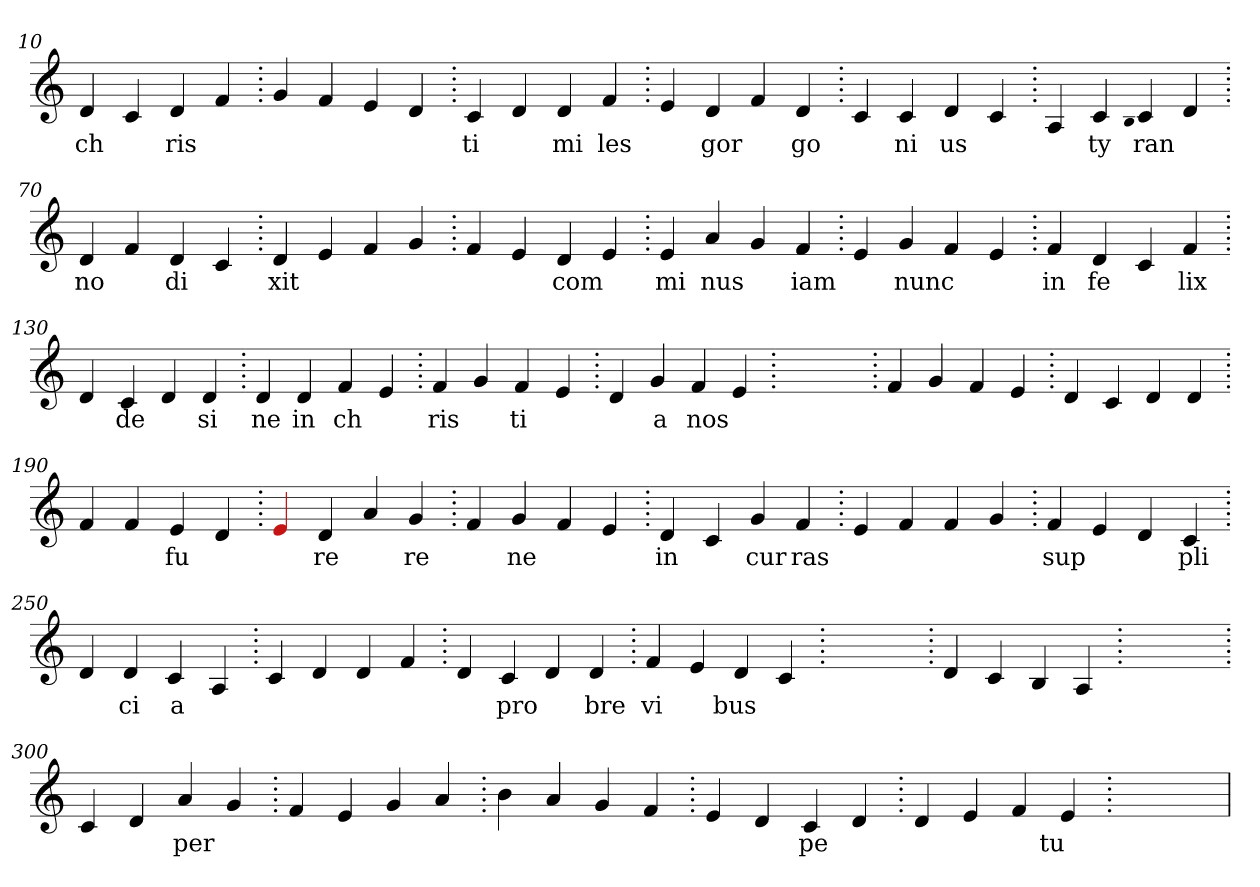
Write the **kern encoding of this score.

**kern	**text
*part1	*part1
*staff1	*staff1
*clefG2	*
=10.	=10.
4d	ch
4c	.
4d	ris
4f	.
=20.	=20.
4g	.
4f	.
4e	.
4d	.
=30.	=30.
4c	ti
4d	.
4d	mi
4f	les
=40.	=40.
4e	.
4d	gor
4f	.
4d	go
=50.	=50.
4c	.
4c	ni
4d	us
4c	.
=60.	=60.
4A	.
4c	ty
qqB	.
4c	ran
4d	.
=70.	=70.
4d	no
4f	.
4d	di
4c	.
=80.	=80.
4d	xit
4e	.
4f	.
4g	.
=90.	=90.
4f	.
4e	.
4d	com
4e	.
=100.	=100.
4e	mi
4a	nus
4g	.
4f	iam
=110.	=110.
4e	.
4g	nunc
4f	.
4e	.
=120.	=120.
4f	in
4d	fe
4c	.
4f	lix
=130.	=130.
4d	.
4c	de
4d	.
4d	si
=140.	=140.
4d	ne
4d	in
4f	ch
4e	.
=150.	=150.
4f	ris
4g	.
4f	ti
4e	.
=160.	=160.
4d	.
4g	a
4f	nos
4e	.
=170.	=170.
1ryy	.
=170.	=170.
4f	.
4g	.
4f	.
4e	.
=180.	=180.
4d	.
4c	.
4d	.
4d	.
=190.	=190.
4f	.
4f	.
4e	fu
4d	.
=200.	=200.
4Re	.
4d	re
4a	.
4g	re
=210.	=210.
4f	.
4g	ne
4f	.
4e	.
=220.	=220.
4d	in
4c	.
4g	cur
4f	ras
=230.	=230.
4e	.
4f	.
4f	.
4g	.
=240.	=240.
4f	sup
4e	.
4d	.
4c	pli
=250.	=250.
4d	.
4d	ci
4c	a
4A	.
=260.	=260.
4c	.
4d	.
4d	.
4f	.
=270.	=270.
4d	.
4c	pro
4d	.
4d	bre
=280.	=280.
4f	vi
4e	.
4d	bus
4c	.
=290.	=290.
1ryy	.
=290.	=290.
4d	.
4c	.
4B	.
4A	.
=300.	=300.
1ryy	.
=300.	=300.
4c	.
4d	.
4a	per
4g	.
=310.	=310.
4f	.
4e	.
4g	.
4a	.
=320.	=320.
4b	.
4a	.
4g	.
4f	.
=330.	=330.
4e	.
4d	.
4c	pe
4d	.
=340.	=340.
4d	.
4e	.
4f	.
4e	tu
=350.	=350.
1ryy	.
=	=
*-	*-
